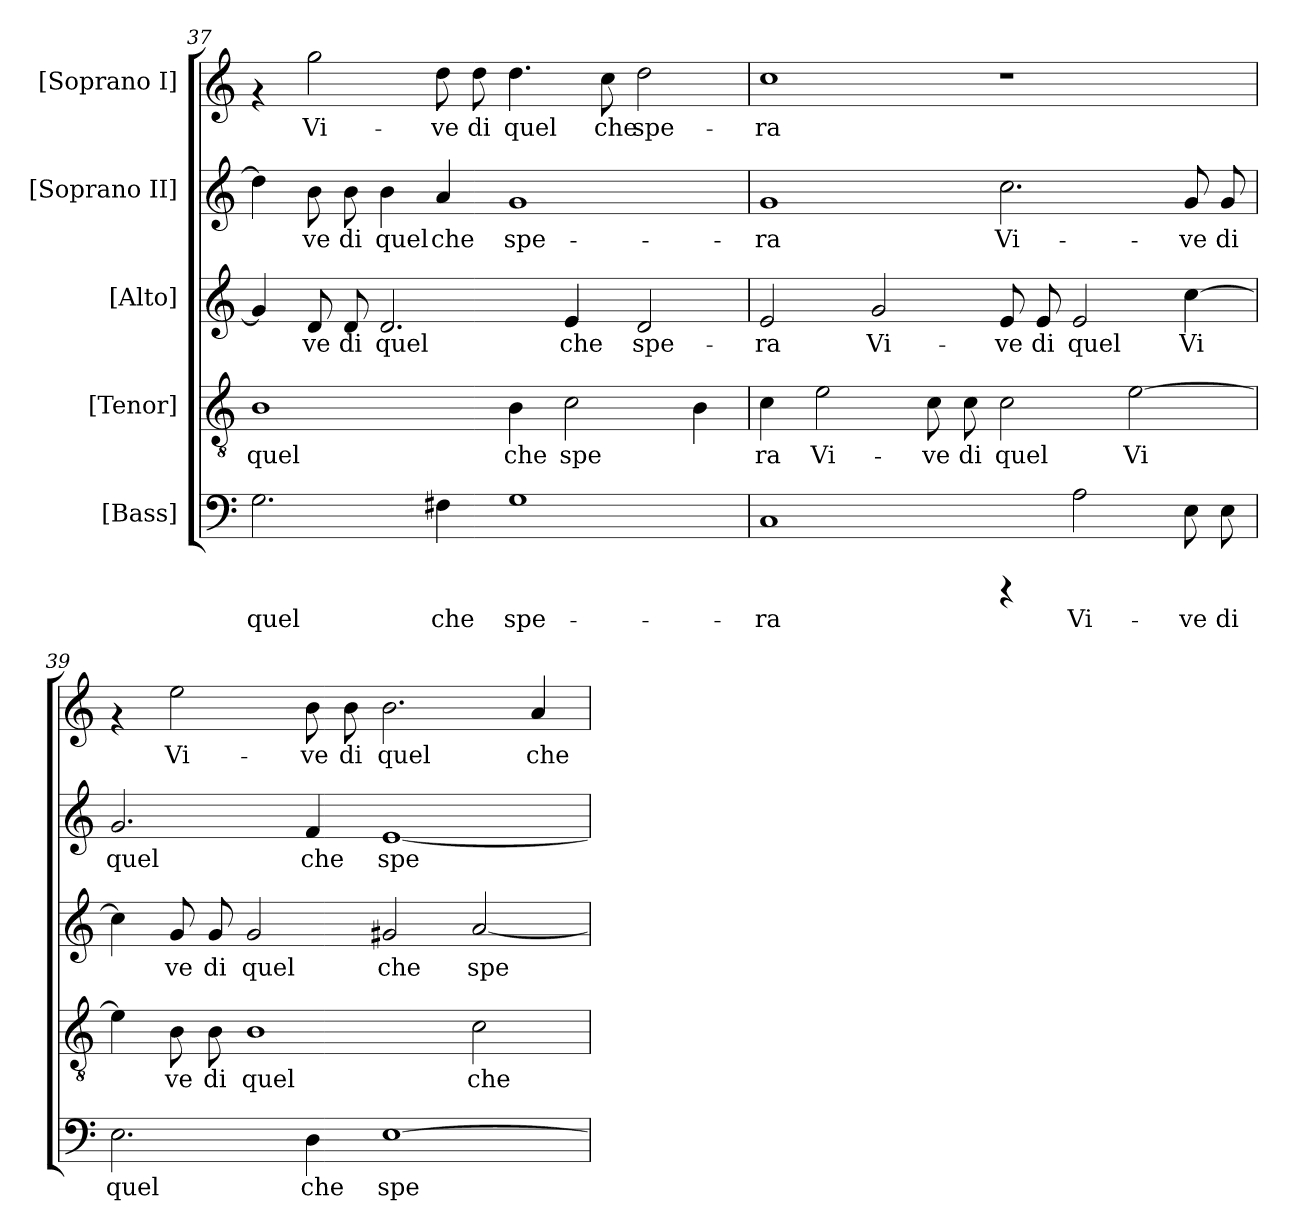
**kern	**text	**kern	**text	**kern	**text	**kern	**text	**kern	**text
*part5	*part5	*part4	*part4	*part3	*part3	*part2	*part2	*part1	*part1
*staff5	*staff5	*staff4	*staff4	*staff3	*staff3	*staff2	*staff2	*staff1	*staff1
*I"[Bass]	*	*I"[Tenor]	*	*I"[Alto]	*	*I"[Soprano II]	*	*I"[Soprano I]	*
*clefF4	*	*clefGv2	*	*clefG2	*	*clefG2	*	*clefG2	*
*k[]	*	*k[]	*	*k[]	*	*k[]	*	*k[]	*
*C:	*	*C:	*	*C:	*	*C:	*	*C:	*
=37	=37	=37	=37	=37	=37	=37	=37	=37	=37
!	!LO:LY:b:cj	!	!LO:LY:b:cj	!	!LO:LY:b:cj	!	!LO:LY:b:cj	!	!
2.G\	quel	1B	quel	4g/]	--	4dd\]	--	4rf	.
!	!	!	!	!	!LO:LY:b:cj	!	!LO:LY:b:cj	!	!LO:LY:b:cj
.	.	.	.	8d/	-ve	8b\	-ve	2gg\	Vi-
!	!	!	!	!	!LO:LY:b:cj	!	!LO:LY:b:cj	!	!
.	.	.	.	8d/	di	8b\	di	.	.
!	!	!	!	!	!LO:LY:b:cj	!	!LO:LY:b:cj	!	!
.	.	.	.	2.d/	quel	4b\	quel	.	.
!	!LO:LY:b:cj	!	!	!	!	!	!LO:LY:b:cj	!	!LO:LY:b:cj
4F#X\	che	.	.	.	.	4a/	che	8dd\	-ve
!	!	!	!	!	!	!	!	!	!LO:LY:b:cj
.	.	.	.	.	.	.	.	8dd\	di
!	!LO:LY:b:cj	!	!LO:LY:b:cj	!	!	!	!LO:LY:b:cj	!	!LO:LY:b:cj
1G	spe-	4B\	che	.	.	1g	spe-	4.dd\	quel
!	!	!	!LO:LY:b:cj	!	!LO:LY:b:cj	!	!	!	!
.	.	2c\	spe-	4e/	che	.	.	.	.
!	!	!	!	!	!	!	!	!	!LO:LY:b:cj
.	.	.	.	.	.	.	.	8cc\	che
!	!	!	!	!	!LO:LY:b:cj	!	!	!	!LO:LY:b:cj
.	.	.	.	2d/	spe-	.	.	2dd\	spe-
!	!	!	!LO:LY:b:cj	!	!	!	!	!	!
.	.	4B\	--	.	.	.	.	.	.
!!LO:PB:g=z
=38	=38	=38	=38	=38	=38	=38	=38	=38	=38
!	!LO:LY:b:cj	!	!LO:LY:b:cj	!	!LO:LY:b:cj	!	!LO:LY:b:cj	!	!LO:LY:b:cj
1C	-ra	4c\	-ra	2e/	-ra	1g	-ra	1cc	-ra
!	!	!	!LO:LY:b:cj	!	!	!	!	!	!
.	.	2e\	Vi-	.	.	.	.	.	.
!	!	!	!	!	!LO:LY:b:cj	!	!	!	!
.	.	.	.	2g/	Vi-	.	.	.	.
!	!	!	!LO:LY:b:cj	!	!	!	!	!	!
.	.	8c\	-ve	.	.	.	.	.	.
!	!	!	!LO:LY:b:cj	!	!	!	!	!	!
.	.	8c\	di	.	.	.	.	.	.
!	!	!	!LO:LY:b:cj	!	!LO:LY:b:cj	!	!LO:LY:b:cj	!	!
4rCCC	.	2c\	quel	8e/	-ve	2.cc\	Vi-	1r	.
!	!	!	!	!	!LO:LY:b:cj	!	!	!	!
.	.	.	.	8e/	di	.	.	.	.
!	!LO:LY:b:cj	!	!	!	!LO:LY:b:cj	!	!	!	!
2A\	Vi-	.	.	2e/	quel	.	.	.	.
!	!	!	!LO:LY:b:cj	!	!	!	!	!	!
.	.	[>2e\	Vi-	.	.	.	.	.	.
!	!LO:LY:b:cj	!	!	!	!LO:LY:b:cj	!	!LO:LY:b:cj	!	!
8E\	-ve	.	.	[>4cc\	Vi-	8g/	-ve	.	.
!	!LO:LY:b:cj	!	!	!	!	!	!LO:LY:b:cj	!	!
8E\	di	.	.	.	.	8g/	di	.	.
=39	=39	=39	=39	=39	=39	=39	=39	=39	=39
!	!LO:LY:b:cj	!	!LO:LY:b:cj	!	!LO:LY:b:cj	!	!LO:LY:b:cj	!	!
2.E\	quel	4e\]	--	4cc\]	--	2.g/	quel	4rf	.
!	!	!	!LO:LY:b:cj	!	!LO:LY:b:cj	!	!	!	!LO:LY:b:cj
.	.	8B\	-ve	8g/	-ve	.	.	2ee\	Vi-
!	!	!	!LO:LY:b:cj	!	!LO:LY:b:cj	!	!	!	!
.	.	8B\	di	8g/	di	.	.	.	.
!	!	!	!LO:LY:b:cj	!	!LO:LY:b:cj	!	!	!	!
.	.	1B	quel	2g/	quel	.	.	.	.
!	!LO:LY:b:cj	!	!	!	!	!	!LO:LY:b:cj	!	!LO:LY:b:cj
4D\	che	.	.	.	.	4f/	che	8b\	-ve
!	!	!	!	!	!	!	!	!	!LO:LY:b:cj
.	.	.	.	.	.	.	.	8b\	di
!	!LO:LY:b:cj	!	!	!	!LO:LY:b:cj	!	!LO:LY:b:cj	!	!LO:LY:b:cj
[>1E	spe-	.	.	2g#X/	che	[<1e	spe-	2.b\	quel
!	!	!	!LO:LY:b:cj	!	!LO:LY:b:cj	!	!	!	!
.	.	2c\	che	[<2a/	spe-	.	.	.	.
!	!	!	!	!	!	!	!	!	!LO:LY:b:cj
.	.	.	.	.	.	.	.	4a/	che
=	=	=	=	=	=	=	=	=	=
*-	*-	*-	*-	*-	*-	*-	*-	*-	*-
